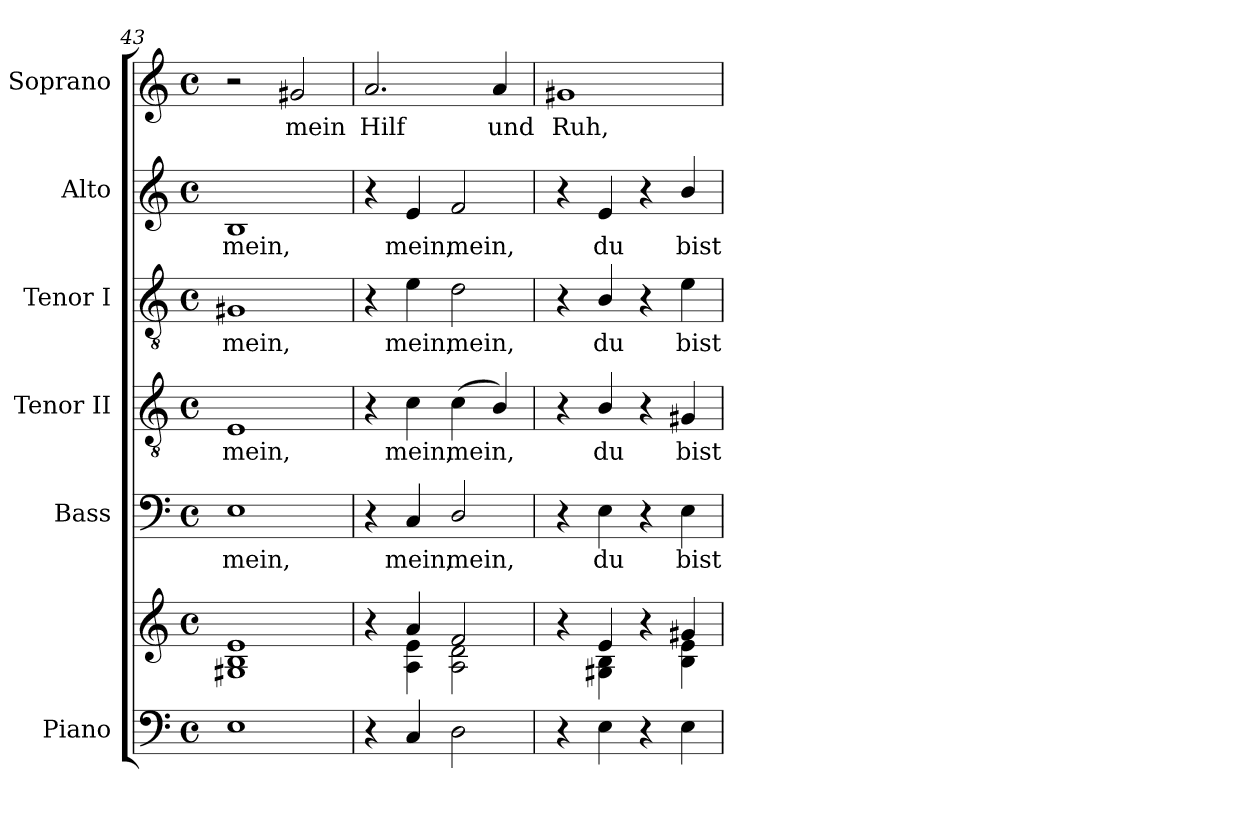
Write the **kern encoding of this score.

**kern	**kern	**kern	**text	**kern	**text	**kern	**text	**kern	**text	**kern	**text
*part6	*part6	*part5	*part5	*part4	*part4	*part3	*part3	*part2	*part2	*part1	*part1
*staff7	*staff6	*staff5	*staff5	*staff4	*staff4	*staff3	*staff3	*staff2	*staff2	*staff1	*staff1
*I"Piano	*	*I"Bass	*	*I"Tenor II	*	*I"Tenor I	*	*I"Alto	*	*I"Soprano	*
*I'Pno.	*	*I'B.	*	*I'T.	*	*I'T.	*	*I'A.	*	*I'S.	*
*clefF4	*clefG2	*clefF4	*	*clefGv2	*	*clefGv2	*	*clefG2	*	*clefG2	*
*	*	*	*	*ITrd7c12	*	*ITrd7c12	*	*	*	*	*
*k[]	*k[]	*k[]	*	*k[]	*	*k[]	*	*k[]	*	*k[]	*
*C:	*C:	*C:	*	*C:	*	*C:	*	*C:	*	*C:	*
*M4/4	*M4/4	*M4/4	*	*M4/4	*	*M4/4	*	*M4/4	*	*M4/4	*
*met(c)	*met(c)	*met(c)	*	*met(c)	*	*met(c)	*	*met(c)	*	*met(c)	*
=43	=43	=43	=43	=43	=43	=43	=43	=43	=43	=43	=43
!	!	!	!LO:LY:b:color=#000000	!	!	!	!	!	!	!	!
!	!	!	!	!	!LO:LY:b:color=#000000	!	!	!	!	!	!
!	!	!	!	!	!	!	!LO:LY:b:color=#000000	!	!	!	!
!	!	!	!	!	!	!	!	!	!LO:LY:b:color=#000000	!	!
1Ei	1G#Xi 1Bi 1ei	1Ei	mein,	1EEi	mein,	1GG#Xi	mein,	1Bi	mein,	2r	.
!	!	!	!	!	!	!	!	!	!	!	!LO:LY:b:color=#000000
.	.	.	.	.	.	.	.	.	.	2g#Xi/	mein
!!LO:PB:g=z
=44	=44	=44	=44	=44	=44	=44	=44	=44	=44	=44	=44
*	*^	*	*	*	*	*	*	*	*	*	*
!	!	!	!	!	!	!	!	!	!	!	!	!LO:LY:b:color=#000000
4r	4r	4ryy	4r	.	4r	.	4r	.	4r	.	2.ai/	Hilf
!	!	!	!	!LO:LY:b:color=#000000	!	!	!	!	!	!	!	!
!	!	!	!	!	!	!LO:LY:b:color=#000000	!	!	!	!	!	!
!	!	!	!	!	!	!	!	!LO:LY:b:color=#000000	!	!	!	!
!	!	!	!	!	!	!	!	!	!	!LO:LY:b:color=#000000	!	!
4Ci/	4ai/	4Ai\ 4ei	4Ci/	mein,	4Ci\	mein,	4Ei\	mein,	4ei/	mein,	.	.
!	!	!	!	!LO:LY:b:color=#000000	!	!	!	!	!	!	!	!
!	!	!	!	!	!	!LO:LY:b:color=#000000	!	!	!	!	!	!
!	!	!	!	!	!	!	!	!LO:LY:b:color=#000000	!	!	!	!
!	!	!	!	!	!	!	!	!	!	!LO:LY:b:color=#000000	!	!
2Di\	2fi/	2Ai\ 2di	2Di/	mein,	(4Ci\	mein,	2Di\	mein,	2fi/	mein,	.	.
!	!	!	!	!	!	!	!	!	!	!	!	!LO:LY:b:color=#000000
.	.	.	.	.	4BBi/)	.	.	.	.	.	4ai/	und
=45	=45	=45	=45	=45	=45	=45	=45	=45	=45	=45	=45	=45
!	!	!	!	!	!	!	!	!	!	!	!	!LO:LY:b:color=#000000
4r	4r	4ryy	4r	.	4r	.	4r	.	4r	.	1g#Xi	Ruh,
!	!	!	!	!LO:LY:b:color=#000000	!	!	!	!	!	!	!	!
!	!	!	!	!	!	!LO:LY:b:color=#000000	!	!	!	!	!	!
!	!	!	!	!	!	!	!	!LO:LY:b:color=#000000	!	!	!	!
!	!	!	!	!	!	!	!	!	!	!LO:LY:b:color=#000000	!	!
4Ei\	4ei/	4G#Xi\ 4Bi	4Ei\	du	4BBi/	du	4BBi/	du	4ei/	du	.	.
4r	4r	4ryy	4r	.	4r	.	4r	.	4r	.	.	.
!	!	!	!	!LO:LY:b:color=#000000	!	!	!	!	!	!	!	!
!	!	!	!	!	!	!LO:LY:b:color=#000000	!	!	!	!	!	!
!	!	!	!	!	!	!	!	!LO:LY:b:color=#000000	!	!	!	!
!	!	!	!	!	!	!	!	!	!	!LO:LY:b:color=#000000	!	!
4Ei\	4g#Xi/	4Bi\ 4ei	4Ei\	bist	4GG#Xi/	bist	4Ei\	bist	4bi/	bist	.	.
*	*v	*v	*	*	*	*	*	*	*	*	*	*
=	=	=	=	=	=	=	=	=	=	=	=
*-	*-	*-	*-	*-	*-	*-	*-	*-	*-	*-	*-
